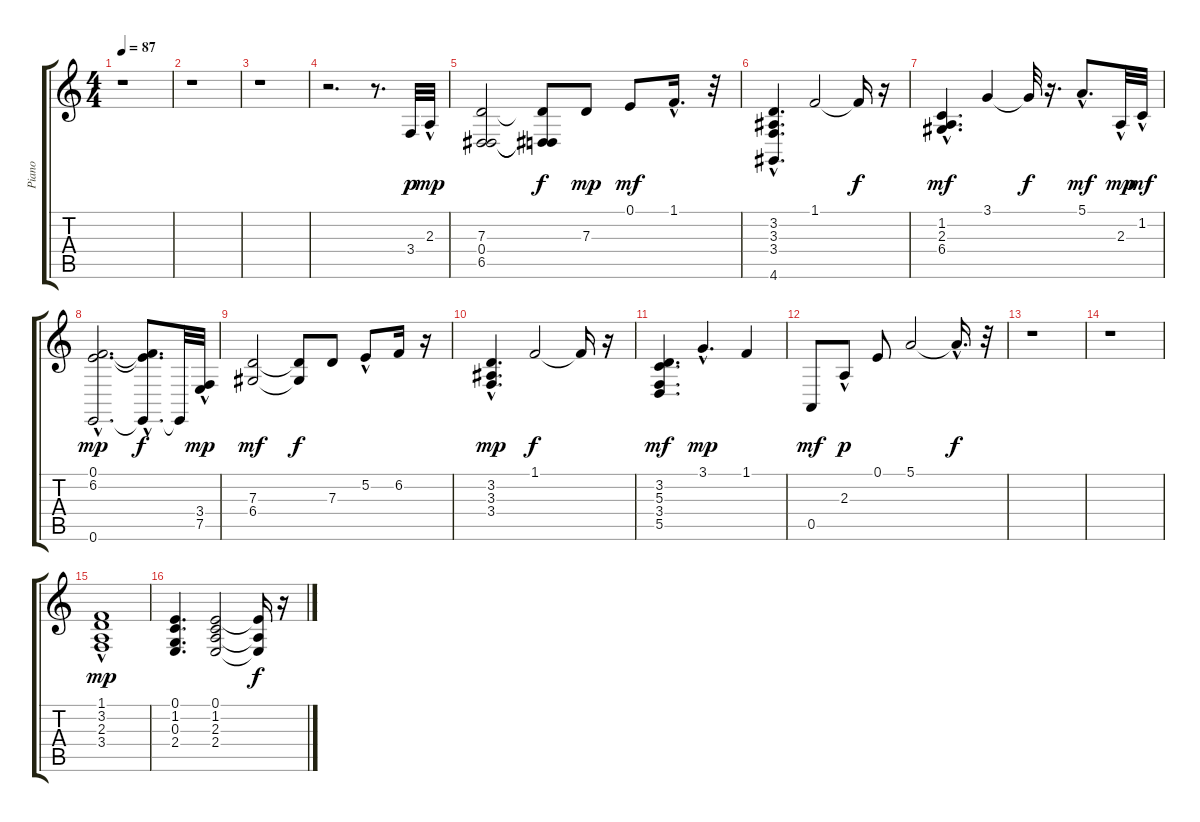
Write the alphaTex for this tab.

\track ("Piano" "Piano") {instrument brightacousticpiano}
\staff {score tabs}
\tuning (E4 B3 G3 D3 A2 E2) {hide}
\ts (4 4)
\tempo 87
\clef g2
\ks c
r.1{dy f} |
r.1 |
r.1 |
r.2{d} r.8{d} 3.4.32{dy p} 2.3{hac}.32{dy mp} |
(7.3 0.4 6.5).2 (7.3{t} 0.4{t} 6.5{t}).8{dy f} 7.3.8{dy mp} 0.1.8{dy mf} 1.1{hac}.16{d} r.32 |
(3.2{hac} 3.3{hac} 3.4{hac} 4.6{hac}).4{d} 1.1.2 1.1{t}.16{dy f} r.16 |
(1.2{hac} 2.3 6.4).4{d dy mf} 3.1.4 3.1{t}.32{dy f} r.16{d} 5.1{hac}.8{d dy mf} 2.3{hac}.32{dy mp} 1.2{hac}.32{dy mf} |
(0.1{hac} 6.2{hac} 0.6{hac}).2{d dy mp} (0.1{hac t} 6.2{hac t} 0.6{hac t}).8{d dy f} 0.6{t}.32 (3.4 7.5{hac}).32{dy mp} |
(7.3 6.4).2{dy mf} (7.3{t} 6.4{t}).8{dy f} 7.3.8 5.2{hac}.8 6.2.16 r.16 |
(3.2{hac} 3.3{hac} 3.4{hac}).4{d dy mp} 1.1.2{dy f} 1.1{t}.16 r.16 |
(3.2 5.3 3.4 5.5).4{d dy mf} 3.1{hac}.4{d dy mp} 1.1.4 |
0.5.8{dy mf} 2.3{hac}.8{dy p} 0.1.8 5.1.2 5.1{hac t}.16{d dy f} r.32 |
r.1 |
r.1 |
(1.1{hac} 3.2{hac} 2.3{hac} 3.4{hac}).1{dy mp} |
(0.1 1.2 0.3 2.4).4{d} (0.1 1.2 2.3 2.4).2 (0.1{t} 2.3{t} 2.4{t}).16{dy f} r.16
